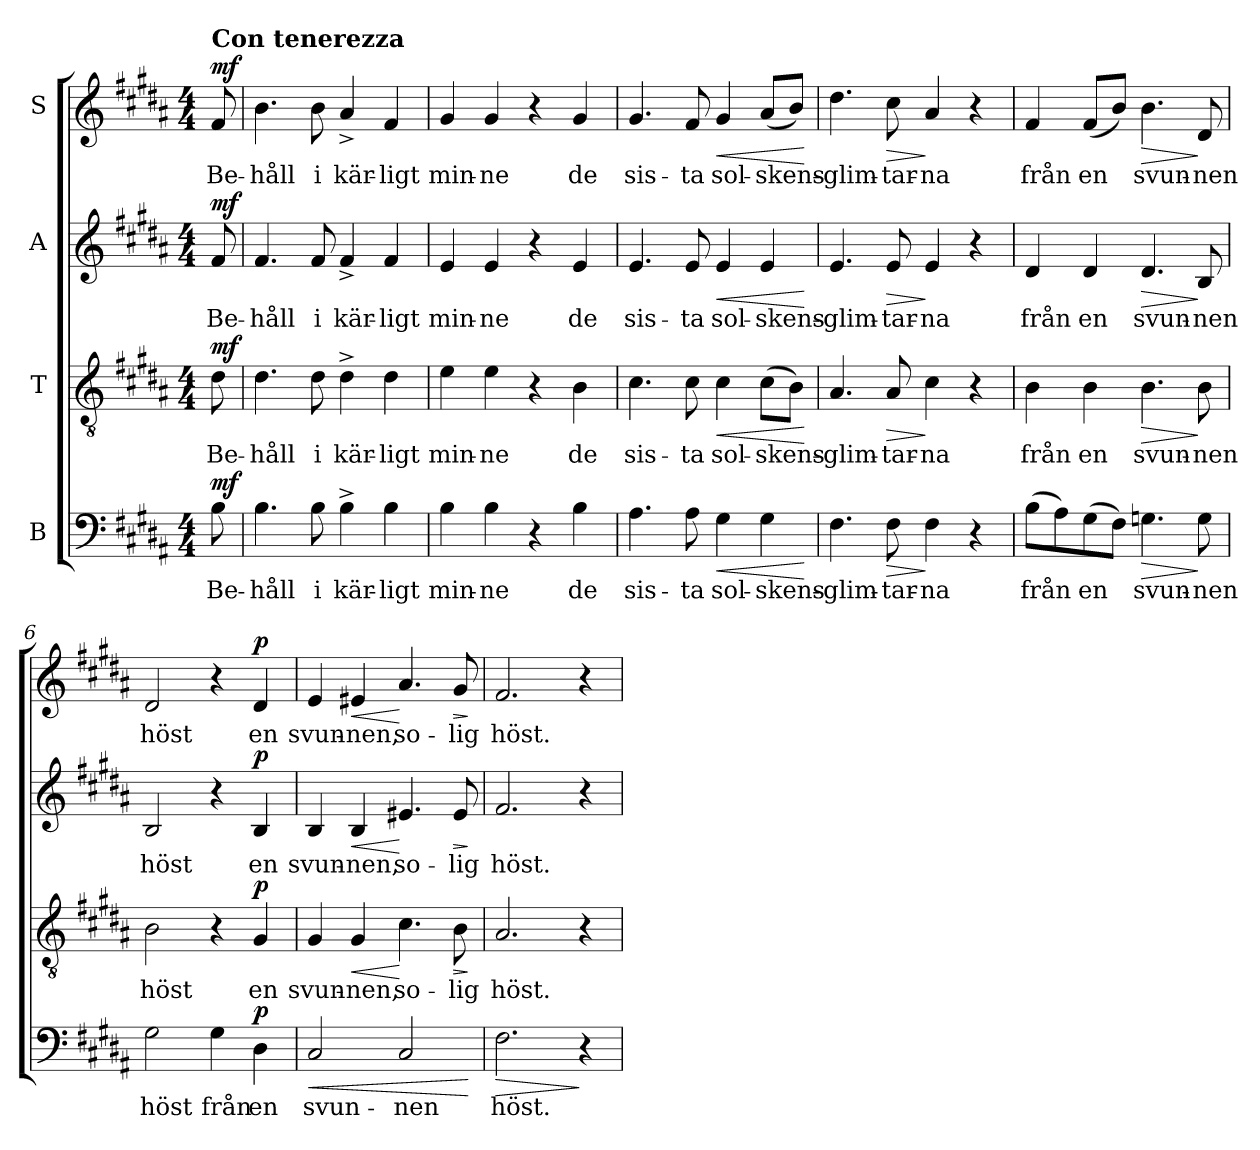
**kern	**text	**dynam	**kern	**text	**dynam	**kern	**text	**dynam	**kern	**text	**dynam
*part4	*part4	*part4	*part3	*part3	*part3	*part2	*part2	*part2	*part1	*part1	*part1
*staff4	*staff4	*staff4	*staff3	*staff3	*staff3	*staff2	*staff2	*staff2	*staff1	*staff1	*staff1
*I"B	*	*	*I"T	*	*	*I"A	*	*	*I"S	*	*
*clefF4	*	*	*clefGv2	*	*	*clefG2	*	*	*clefG2	*	*
*k[f#c#g#d#a#]	*	*	*k[f#c#g#d#a#]	*	*	*k[f#c#g#d#a#]	*	*	*k[f#c#g#d#a#]	*	*
*B:	*	*	*B:	*	*	*B:	*	*	*B:	*	*
*M4/4	*	*	*M4/4	*	*	*M4/4	*	*	*M4/4	*	*
=	=	=	=	=	=	=	=	=	=	=	=
!	!	!	!	!	!	!	!	!	!LO:TX:a:B:t=Con tenerezza	!	!
!	!LO:LY:b	!LO:DY:a	!	!LO:LY:b	!LO:DY:a	!	!LO:LY:b	!LO:DY:a	!	!LO:LY:b	!LO:DY:a
8B\	Be-	mf	8d#\	Be-	mf	8f#/	Be-	mf	8f#/	Be-	mf
=1	=1	=1	=1	=1	=1	=1	=1	=1	=1	=1	=1
!	!LO:LY:b	!	!	!LO:LY:b	!	!	!LO:LY:b	!	!	!LO:LY:b	!
4.B\	-håll	.	4.d#\	-håll	.	4.f#/	-håll	.	4.b\	-håll	.
!	!LO:LY:b	!	!	!LO:LY:b	!	!	!LO:LY:b	!	!	!LO:LY:b	!
8B\	i	.	8d#\	i	.	8f#/	i	.	8b\	i	.
!	!LO:LY:b	!	!	!LO:LY:b	!	!	!LO:LY:b	!	!	!LO:LY:b	!
4B^>\	kär-	.	4d#^>\	kär-	.	4f#^</	kär-	.	4a#^</	kär-	.
!	!LO:LY:b	!	!	!LO:LY:b	!	!	!LO:LY:b	!	!	!LO:LY:b	!
4B\	-ligt	.	4d#\	-ligt	.	4f#/	-ligt	.	4f#/	-ligt	.
=2	=2	=2	=2	=2	=2	=2	=2	=2	=2	=2	=2
!	!LO:LY:b	!	!	!LO:LY:b	!	!	!LO:LY:b	!	!	!LO:LY:b	!
4B\	min-	.	4e\	min-	.	4e/	min-	.	4g#/	min-	.
!	!LO:LY:b	!	!	!LO:LY:b	!	!	!LO:LY:b	!	!	!LO:LY:b	!
4B\	-ne	.	4e\	-ne	.	4e/	-ne	.	4g#/	-ne	.
4r	.	.	4r	.	.	4r	.	.	4r	.	.
!	!LO:LY:b	!	!	!LO:LY:b	!	!	!LO:LY:b	!	!	!LO:LY:b	!
4B\	de	.	4B\	de	.	4e/	de	.	4g#/	de	.
=3	=3	=3	=3	=3	=3	=3	=3	=3	=3	=3	=3
!	!LO:LY:b	!	!	!LO:LY:b	!	!	!LO:LY:b	!	!	!LO:LY:b	!
4.A#\	sis-	.	4.c#\	sis-	.	4.e/	sis-	.	4.g#/	sis-	.
!	!LO:LY:b	!	!	!LO:LY:b	!	!	!LO:LY:b	!	!	!LO:LY:b	!
8A#\	-ta	.	8c#\	-ta	.	8e/	-ta	.	8f#/	-ta	.
!	!LO:LY:b	!LO:HP:b	!	!LO:LY:b	!LO:HP:b	!	!LO:LY:b	!LO:HP:b	!	!LO:LY:b	!LO:HP:b
4G#\	sol-	<	4c#\	sol-	<	4e/	sol-	<	4g#/	sol-	<
!	!LO:LY:b	!	!	!LO:LY:b	!	!	!LO:LY:b	!	!	!LO:LY:b	!
4G#\	-skens-	.	(>8c#\L	-skens-	.	4e/	-skens-	.	(<8a#/L	-skens-	.
.	.	.	8B\J)	.	.	.	.	.	8b/J)	.	.
.	.	[	.	.	[	.	.	[	.	.	[
=4	=4	=4	=4	=4	=4	=4	=4	=4	=4	=4	=4
!	!LO:LY:b	!	!	!LO:LY:b	!	!	!LO:LY:b	!	!	!LO:LY:b	!
4.F#\	-glim-	.	4.A#/	-glim-	.	4.e/	-glim-	.	4.dd#\	-glim-	.
!	!LO:LY:b	!LO:HP:b	!	!LO:LY:b	!LO:HP:b	!	!LO:LY:b	!LO:HP:b	!	!LO:LY:b	!LO:HP:b
8F#\	-tar-	>	8A#/	-tar-	>	8e/	-tar-	>	8cc#\	-tar-	>
!	!LO:LY:b	!	!	!LO:LY:b	!	!	!LO:LY:b	!	!	!LO:LY:b	!
4F#\	-na	]	4c#\	-na	]	4e/	-na	]	4a#/	-na	]
4r	.	.	4r	.	.	4r	.	.	4r	.	.
!!LO:LB:g=z
=5	=5	=5	=5	=5	=5	=5	=5	=5	=5	=5	=5
!	!LO:LY:b	!	!	!LO:LY:b	!	!	!LO:LY:b	!	!	!LO:LY:b	!
(>8B\L	från	.	4B\	från	.	4d#/	från	.	4f#/	från	.
8A#\)	.	.	.	.	.	.	.	.	.	.	.
!	!LO:LY:b	!	!	!LO:LY:b	!	!	!LO:LY:b	!	!	!LO:LY:b	!
(>8G#\	en	.	4B\	en	.	4d#/	en	.	(<8f#/L	en	.
8F#\J)	.	.	.	.	.	.	.	.	8b/J)	.	.
!	!LO:LY:b	!LO:HP:b	!	!LO:LY:b	!LO:HP:b	!	!LO:LY:b	!LO:HP:b	!	!LO:LY:b	!LO:HP:b
4.Gn\	svun-	>	4.B\	svun-	>	4.d#/	svun-	>	4.b\	svun-	>
!	!LO:LY:b	!	!	!LO:LY:b	!	!	!LO:LY:b	!	!	!LO:LY:b	!
8G\	-nen	]	8B\	-nen	]	8B/	-nen	]	8d#/	-nen	]
=6	=6	=6	=6	=6	=6	=6	=6	=6	=6	=6	=6
!	!LO:LY:b	!	!	!LO:LY:b	!	!	!LO:LY:b	!	!	!LO:LY:b	!
2G#i\	höst	.	2B\	höst	.	2B/	höst	.	2d#/	höst	.
!	!LO:LY:b	!	!	!	!	!	!	!	!	!	!
4G#\	från	.	4r	.	.	4r	.	.	4r	.	.
!	!LO:LY:b	!LO:DY:a	!	!LO:LY:b	!LO:DY:a	!	!LO:LY:b	!LO:DY:a	!	!LO:LY:b	!LO:DY:a
4D#\	en	p	4G#/	en	p	4B/	en	p	4d#/	en	p
=7	=7	=7	=7	=7	=7	=7	=7	=7	=7	=7	=7
!	!LO:LY:b	!LO:HP:b	!	!LO:LY:b	!	!	!LO:LY:b	!	!	!LO:LY:b	!
2C#/	svun-	<	4G#/	svun-	.	4B/	svun-	.	4e/	svun-	.
!	!	!	!	!LO:LY:b	!LO:HP:b	!	!LO:LY:b	!LO:HP:b	!	!LO:LY:b	!LO:HP:b
.	.	.	4G#/	-nen,	<	4B/	-nen,	<	4e#X/	-nen,	<
!	!LO:LY:b	!	!	!LO:LY:b	!	!	!LO:LY:b	!	!	!LO:LY:b	!
2C#/	-nen	.	4.c#\	so-	[	4.e#X/	so-	[	4.a#i/	so-	[
!	!	!	!	!LO:LY:b	!LO:HP:b	!	!LO:LY:b	!LO:HP:b	!	!LO:LY:b	!LO:HP:b
.	.	.	8B\	-lig	>	8e#/	-lig	>	8g#/	-lig	>
.	.	[	.	.	]	.	.	]	.	.	]
=8	=8	=8	=8	=8	=8	=8	=8	=8	=8	=8	=8
!	!LO:LY:b	!LO:HP:b	!	!LO:LY:b	!	!	!LO:LY:b	!	!	!LO:LY:b	!
2.F#\	höst.	>	2.A#/	höst.	.	2.f#/	höst.	.	2.f#/	höst.	.
4r	.	]	4r	.	.	4r	.	.	4r	.	.
=	=	=	=	=	=	=	=	=	=	=	=
*-	*-	*-	*-	*-	*-	*-	*-	*-	*-	*-	*-
